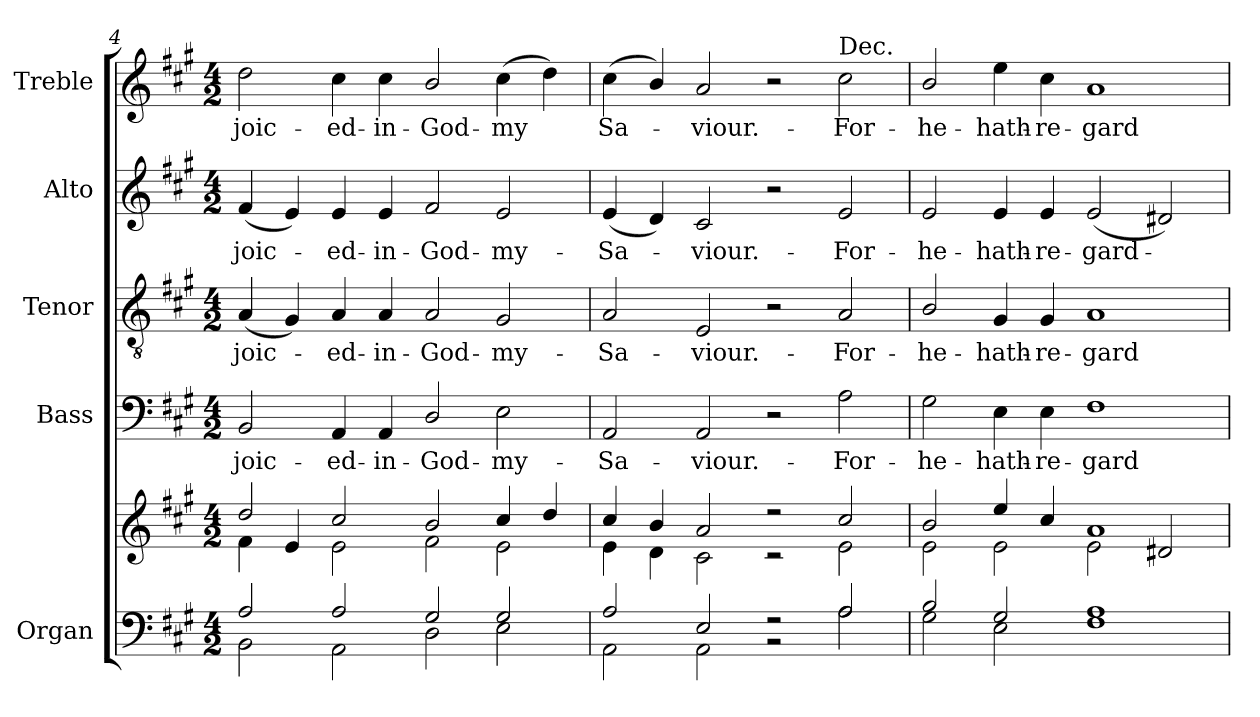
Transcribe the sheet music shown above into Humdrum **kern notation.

**kern	**kern	**kern	**text	**kern	**text	**kern	**text	**kern	**text
*part5	*part5	*part4	*part4	*part3	*part3	*part2	*part2	*part1	*part1
*staff6	*staff5	*staff4	*staff4	*staff3	*staff3	*staff2	*staff2	*staff1	*staff1
*I"Organ	*	*I"Bass	*	*I"Tenor	*	*I"Alto	*	*I"Treble	*
*I'Org.	*	*I'B.	*	*I'T.	*	*I'A.	*	*I'Tr.	*
!!LO:LB:g=z
*clefF4	*clefG2	*clefF4	*	*clefGv2	*	*clefG2	*	*clefG2	*
*	*	*	*	*ITrd7c12	*	*	*	*	*
*k[f#c#g#]	*k[f#c#g#]	*k[f#c#g#]	*	*k[f#c#g#]	*	*k[f#c#g#]	*	*k[f#c#g#]	*
*A:	*A:	*A:	*	*A:	*	*A:	*	*A:	*
*M4/2	*M4/2	*M4/2	*	*M4/2	*	*M4/2	*	*M4/2	*
=4	=4	=4	=4	=4	=4	=4	=4	=4	=4
*^	*^	*	*	*	*	*	*	*	*
!	!	!	!	!	!LO:LY:b:color=#000000	!	!	!	!	!	!
!	!	!	!	!	!	!	!LO:LY:b:color=#000000	!	!	!	!
!	!	!	!	!	!	!	!	!	!LO:LY:b:color=#000000	!	!
!	!	!	!	!	!	!	!	!	!	!	!LO:LY:b:color=#000000
2Ai/	2BBi\	2ddi/	4f#i\	2BBi/	-joic-	(4AAi/	-joic-	(4f#i/	-joic-	2ddi\	-joic-
.	.	.	4ei/	.	.	4GG#i/)	.	4ei/)	.	.	.
!	!	!	!	!	!LO:LY:b:color=#000000	!	!	!	!	!	!
!	!	!	!	!	!	!	!LO:LY:b:color=#000000	!	!	!	!
!	!	!	!	!	!	!	!	!	!LO:LY:b:color=#000000	!	!
!	!	!	!	!	!	!	!	!	!	!	!LO:LY:b:color=#000000
2Ai/	2AAi\	2cc#i/	2ei\	4AAi/	-ed-	4AAi/	-ed-	4ei/	-ed-	4cc#i\	-ed-
!	!	!	!	!	!LO:LY:b:color=#000000	!	!	!	!	!	!
!	!	!	!	!	!	!	!LO:LY:b:color=#000000	!	!	!	!
!	!	!	!	!	!	!	!	!	!LO:LY:b:color=#000000	!	!
!	!	!	!	!	!	!	!	!	!	!	!LO:LY:b:color=#000000
.	.	.	.	4AAi/	-in-	4AAi/	-in-	4ei/	-in-	4cc#i\	-in-
!	!	!	!	!	!LO:LY:b:color=#000000	!	!	!	!	!	!
!	!	!	!	!	!	!	!LO:LY:b:color=#000000	!	!	!	!
!	!	!	!	!	!	!	!	!	!LO:LY:b:color=#000000	!	!
!	!	!	!	!	!	!	!	!	!	!	!LO:LY:b:color=#000000
2G#i/	2Di\	2bi/	2f#i\	2Di/	-God-	2AAi/	-God-	2f#i/	-God-	2bi/	-God-
!	!	!	!	!	!LO:LY:b:color=#000000	!	!	!	!	!	!
!	!	!	!	!	!	!	!LO:LY:b:color=#000000	!	!	!	!
!	!	!	!	!	!	!	!	!	!LO:LY:b:color=#000000	!	!
!	!	!	!	!	!	!	!	!	!	!	!LO:LY:b:color=#000000
2G#i/	2Ei\	4cc#i/	2ei\	2Ei\	-my-	2GG#i/	-my-	2ei/	-my-	(4cc#i\	-my
.	.	4ddi/	.	.	.	.	.	.	.	4ddi\)	.
=5	=5	=5	=5	=5	=5	=5	=5	=5	=5	=5	=5
!	!	!	!	!	!LO:LY:b:color=#000000	!	!	!	!	!	!
!	!	!	!	!	!	!	!LO:LY:b:color=#000000	!	!	!	!
!	!	!	!	!	!	!	!	!	!LO:LY:b:color=#000000	!	!
!	!	!	!	!	!	!	!	!	!	!	!LO:LY:b:color=#000000
2Ai/	2AAi\	4cc#i/	4ei\	2AAi/	-Sa-	2AAi/	-Sa-	(4ei/	-Sa-	(4cc#i\	Sa-
.	.	4bi/	4di\	.	.	.	.	4di/)	.	4bi/)	.
!	!	!	!	!	!LO:LY:b:color=#000000	!	!	!	!	!	!
!	!	!	!	!	!	!	!LO:LY:b:color=#000000	!	!	!	!
!	!	!	!	!	!	!	!	!	!LO:LY:b:color=#000000	!	!
!	!	!	!	!	!	!	!	!	!	!	!LO:LY:b:color=#000000
2Ei/	2AAi\	2ai/	2c#i\	2AAi/	-viour.-	2EEi/	-viour.-	2c#i/	-viour.-	2ai/	-viour.-
2r	2r	2r	2r	2r	.	2r	.	2r	.	2r	.
!	!	!	!	!	!LO:LY:b:color=#000000	!	!	!	!	!	!
!	!	!	!	!	!	!	!LO:LY:b:color=#000000	!	!	!	!
!	!	!	!	!	!	!	!	!	!LO:LY:b:color=#000000	!	!
!	!	!	!	!	!	!	!	!	!	!LO:TX:a:t=Dec.	!
!	!	!	!	!	!	!	!	!	!	!	!LO:LY:b:color=#000000
2Ai/	2Ai\	2cc#i/	2ei\	2Ai\	-For-	2AAi/	-For-	2ei/	-For-	2cc#i\	-For-
=6	=6	=6	=6	=6	=6	=6	=6	=6	=6	=6	=6
!	!	!	!	!	!LO:LY:b:color=#000000	!	!	!	!	!	!
!	!	!	!	!	!	!	!LO:LY:b:color=#000000	!	!	!	!
!	!	!	!	!	!	!	!	!	!LO:LY:b:color=#000000	!	!
!	!	!	!	!	!	!	!	!	!	!	!LO:LY:b:color=#000000
2Bi/	2G#i\	2bi/	2ei\	2G#i\	-he-	2BBi/	-he-	2ei/	-he-	2bi/	-he-
!	!	!	!	!	!LO:LY:b:color=#000000	!	!	!	!	!	!
!	!	!	!	!	!	!	!LO:LY:b:color=#000000	!	!	!	!
!	!	!	!	!	!	!	!	!	!LO:LY:b:color=#000000	!	!
!	!	!	!	!	!	!	!	!	!	!	!LO:LY:b:color=#000000
2G#i/	2Ei\	4eei/	2ei\	4Ei\	-hath-	4GG#i/	-hath-	4ei/	-hath-	4eei\	-hath-
!	!	!	!	!	!LO:LY:b:color=#000000	!	!	!	!	!	!
!	!	!	!	!	!	!	!LO:LY:b:color=#000000	!	!	!	!
!	!	!	!	!	!	!	!	!	!LO:LY:b:color=#000000	!	!
!	!	!	!	!	!	!	!	!	!	!	!LO:LY:b:color=#000000
.	.	4cc#i/	.	4Ei\	-re-	4GG#i/	-re-	4ei/	-re-	4cc#i\	-re-
!	!	!	!	!	!LO:LY:b:color=#000000	!	!	!	!	!	!
!	!	!	!	!	!	!	!LO:LY:b:color=#000000	!	!	!	!
!	!	!	!	!	!	!	!	!	!LO:LY:b:color=#000000	!	!
!	!	!	!	!	!	!	!	!	!	!	!LO:LY:b:color=#000000
1Ai	1F#i	1ai	2ei\	1F#i	-gard-	1AAi	-gard-	(2ei/	-gard-	1ai	-gard-
.	.	.	2d#Xi/	.	.	.	.	2d#Xi/)	.	.	.
*v	*v	*	*	*	*	*	*	*	*	*	*
*	*v	*v	*	*	*	*	*	*	*	*
=	=	=	=	=	=	=	=	=	=
*-	*-	*-	*-	*-	*-	*-	*-	*-	*-
